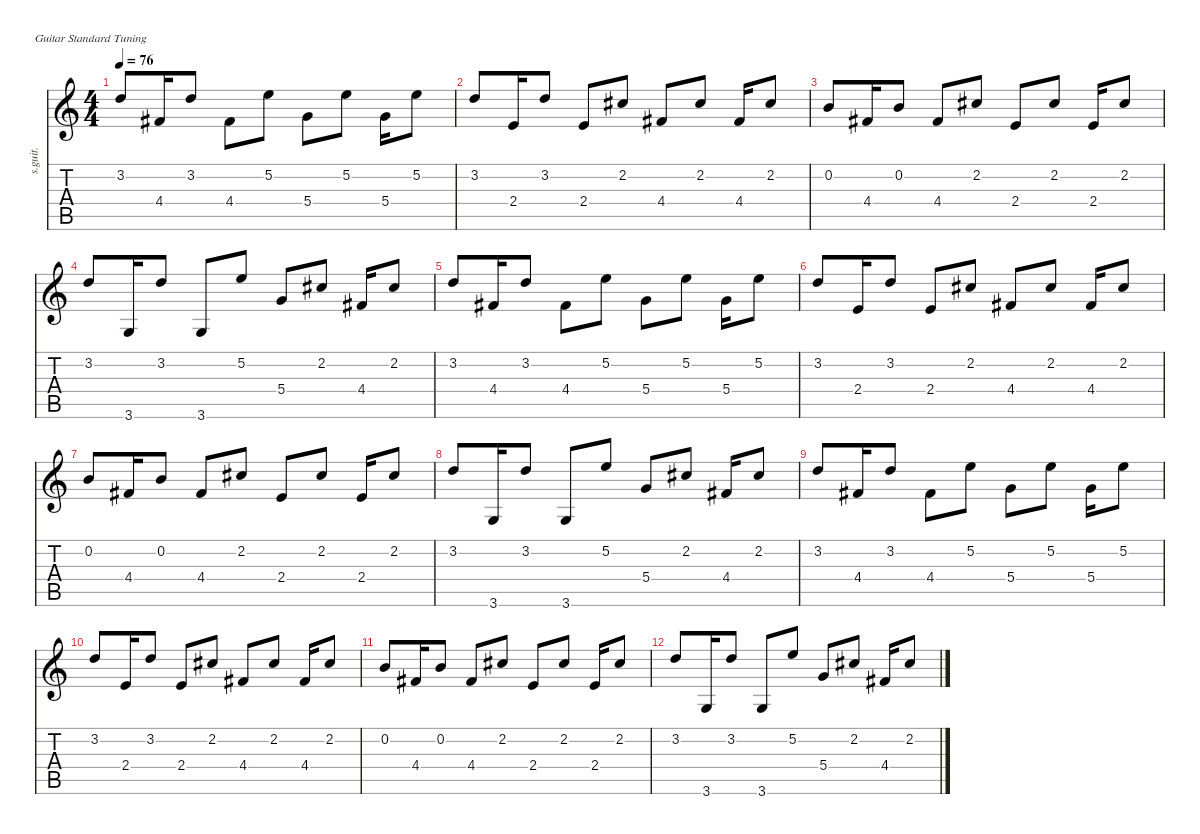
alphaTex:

\defaultSystemsLayout 4
\hideDynamics
\bracketExtendMode nobrackets
\otherSystemsTrackNameOrientation horizontal
\track ("Steel Guitar" "s.guit.") {instrument acousticguitarsteel}
\staff {score tabs}
\tuning (E4 B3 G3 D3 A2 E2)
\ts (4 4)
\tempo 76
\clef g2
\ks c
3.2.8{dy mf beam Up} 4.4{acc #}.16{beam Up} 3.2.8{beam Up} 4.4{acc #}.8{beam Down} 5.2.8{beam Down} 5.4.8{beam Down} 5.2.8{beam Down} 5.4.16{beam Down} 5.2.8{beam Down} |
3.2.8{beam Up} 2.4.16{beam Up} 3.2.8{beam Up} 2.4.8{beam Up} 2.2{acc #}.8{beam Up} 4.4{acc #}.8{beam Up} 2.2{acc #}.8{beam Up} 4.4{acc #}.16{beam Up} 2.2{acc #}.8{beam Up} |
0.2.8{beam Up} 4.4{acc #}.16{beam Up} 0.2.8{beam Up} 4.4{acc #}.8{beam Up} 2.2{acc #}.8{beam Up} 2.4.8{beam Up} 2.2{acc #}.8{beam Up} 2.4.16{beam Up} 2.2{acc #}.8{beam Up} |
3.2.8{beam Up} 3.6.16{beam Up} 3.2.8{beam Up} 3.6.8{beam Up} 5.2.8{beam Up} 5.4.8{beam Up} 2.2{acc #}.8{beam Up} 4.4{acc #}.16{beam Up} 2.2{acc #}.8{beam Up} |
3.2.8{beam Up} 4.4{acc #}.16{beam Up} 3.2.8{beam Up} 4.4{acc #}.8{beam Down} 5.2.8{beam Down} 5.4.8{beam Down} 5.2.8{beam Down} 5.4.16{beam Down} 5.2.8{beam Down} |
3.2.8{beam Up} 2.4.16{beam Up} 3.2.8{beam Up} 2.4.8{beam Up} 2.2{acc #}.8{beam Up} 4.4{acc #}.8{beam Up} 2.2{acc #}.8{beam Up} 4.4{acc #}.16{beam Up} 2.2{acc #}.8{beam Up} |
0.2.8{beam Up} 4.4{acc #}.16{beam Up} 0.2.8{beam Up} 4.4{acc #}.8{beam Up} 2.2{acc #}.8{beam Up} 2.4.8{beam Up} 2.2{acc #}.8{beam Up} 2.4.16{beam Up} 2.2{acc #}.8{beam Up} |
3.2.8{beam Up} 3.6.16{beam Up} 3.2.8{beam Up} 3.6.8{beam Up} 5.2.8{beam Up} 5.4.8{beam Up} 2.2{acc #}.8{beam Up} 4.4{acc #}.16{beam Up} 2.2{acc #}.8{beam Up} |
3.2.8{beam Up} 4.4{acc #}.16{beam Up} 3.2.8{beam Up} 4.4{acc #}.8{beam Down} 5.2.8{beam Down} 5.4.8{beam Down} 5.2.8{beam Down} 5.4.16{beam Down} 5.2.8{beam Down} |
3.2.8{beam Up} 2.4.16{beam Up} 3.2.8{beam Up} 2.4.8{beam Up} 2.2{acc #}.8{beam Up} 4.4{acc #}.8{beam Up} 2.2{acc #}.8{beam Up} 4.4{acc #}.16{beam Up} 2.2{acc #}.8{beam Up} |
0.2.8{beam Up} 4.4{acc #}.16{beam Up} 0.2.8{beam Up} 4.4{acc #}.8{beam Up} 2.2{acc #}.8{beam Up} 2.4.8{beam Up} 2.2{acc #}.8{beam Up} 2.4.16{beam Up} 2.2{acc #}.8{beam Up} |
3.2.8{beam Up} 3.6.16{beam Up} 3.2.8{beam Up} 3.6.8{beam Up} 5.2.8{beam Up} 5.4.8{beam Up} 2.2{acc #}.8{beam Up} 4.4{acc #}.16{beam Up} 2.2{acc #}.8{beam Up}
